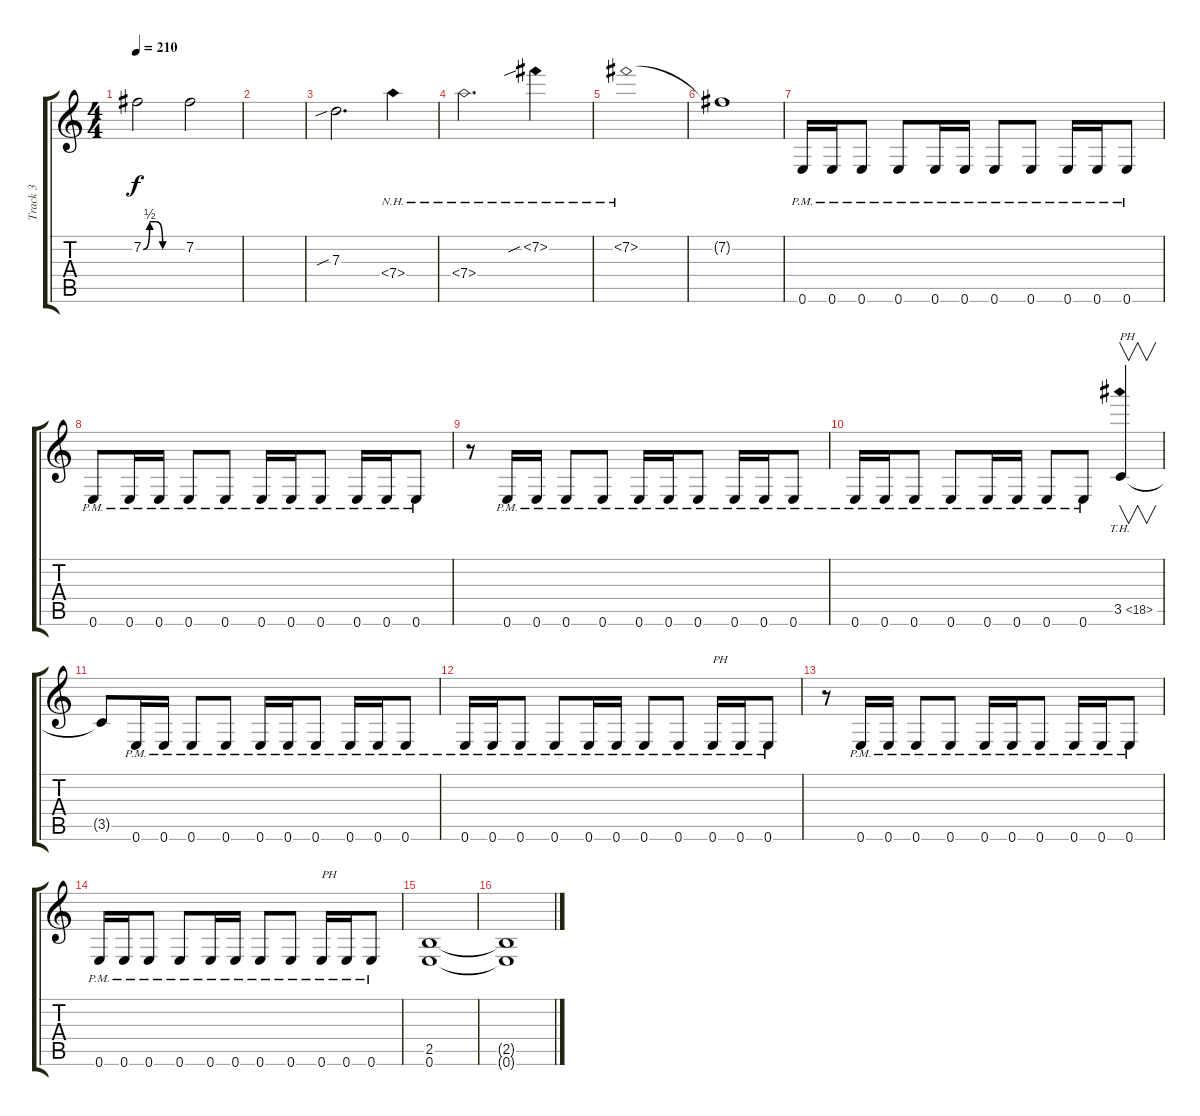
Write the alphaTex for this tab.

\track ("Track 3" "Track 3") {instrument overdrivenguitar}
\staff {score tabs}
\tuning (E4 B3 G3 D3 A2 E2) {hide}
\ts (4 4)
\tempo 210
\clef g2
\ks c
7.2{be (custom 0 0 10 2 20 2 30 0 60 0)}.2{dy f} 7.2.2 |
|
7.3{sib}.2{d} 7.4{nh}.4 |
7.4{nh}.2{d} 7.2{nh sib}.4 |
7.2{nh}.1 |
7.2{t}.1 |
0.6{pm}.16 0.6{pm}.16 0.6{pm}.8 0.6{pm}.8 0.6{pm}.16 0.6{pm}.16 0.6{pm}.8 0.6{pm}.8 0.6{pm}.16 0.6{pm}.16 0.6{pm}.8 |
0.6{pm}.8 0.6{pm}.16 0.6{pm}.16 0.6{pm}.8 0.6{pm}.8 0.6{pm}.16 0.6{pm}.16 0.6{pm}.8 0.6{pm}.16 0.6{pm}.16 0.6{pm}.8 |
r.8 0.6{pm}.16 0.6{pm}.16 0.6{pm}.8 0.6{pm}.8 0.6{pm}.16 0.6{pm}.16 0.6{pm}.8 0.6{pm}.16 0.6{pm}.16 0.6{pm}.8 |
0.6{pm}.16 0.6{pm}.16 0.6{pm}.8 0.6{pm}.8 0.6{pm}.16 0.6{pm}.16 0.6{pm}.8 0.6{pm}.8 3.5{th 15}.4{v txt "PH"} |
3.5{t}.8 0.6{pm}.16 0.6{pm}.16 0.6{pm}.8 0.6{pm}.8 0.6{pm}.16 0.6{pm}.16 0.6{pm}.8 0.6{pm}.16 0.6{pm}.16 0.6{pm}.8 |
0.6{pm}.16 0.6{pm}.16 0.6{pm}.8 0.6{pm}.8 0.6{pm}.16 0.6{pm}.16 0.6{pm}.8 0.6{pm}.8 0.6{pm}.16{txt "PH"} 0.6{pm}.16 0.6{pm}.8 |
r.8 0.6{pm}.16 0.6{pm}.16 0.6{pm}.8 0.6{pm}.8 0.6{pm}.16 0.6{pm}.16 0.6{pm}.8 0.6{pm}.16 0.6{pm}.16 0.6{pm}.8 |
0.6{pm}.16 0.6{pm}.16 0.6{pm}.8 0.6{pm}.8 0.6{pm}.16 0.6{pm}.16 0.6{pm}.8 0.6{pm}.8 0.6{pm}.16{txt "PH"} 0.6{pm}.16 0.6{pm}.8 |
(2.5 0.6).1 |
(2.5{t} 0.6{t}).1
